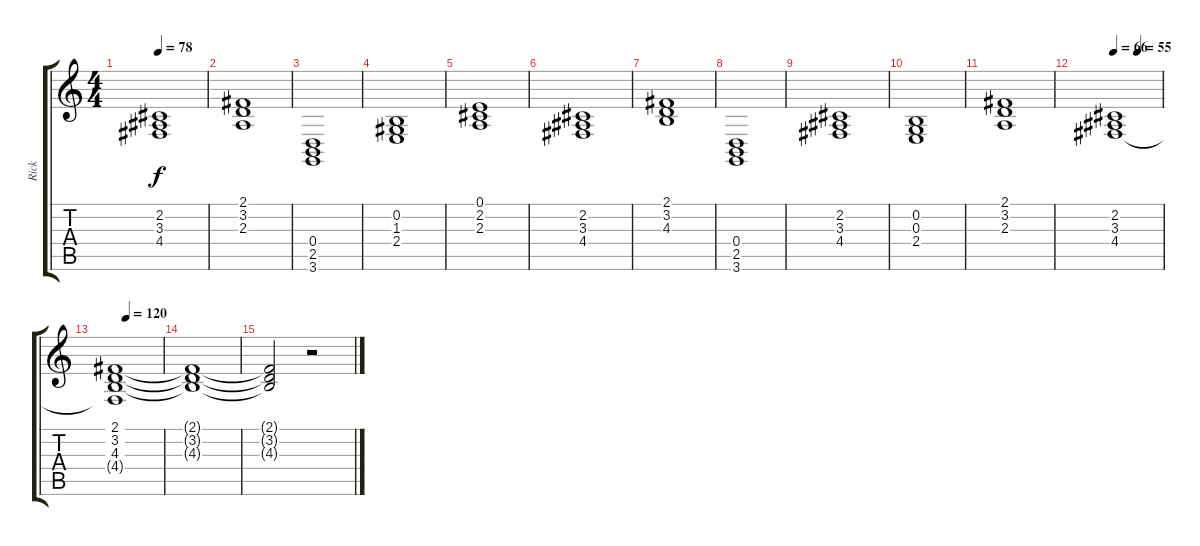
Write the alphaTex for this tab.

\track ("Rick" "Rick") {instrument synthstrings1}
\staff {score tabs}
\tuning (E4 B3 G3 D3 A2 E2) {hide}
\ts (4 4)
\tempo 78
\clef g2
\ks c
(2.2 3.3 4.4).1{dy f} |
(2.1 3.2 2.3).1 |
(0.4 2.5 3.6).1 |
(0.2 1.3 2.4).1 |
(0.1 2.2 2.3).1 |
(2.2 3.3 4.4).1 |
(2.1 3.2 4.3).1 |
(0.4 2.5 3.6).1 |
(2.2 3.3 4.4).1 |
(0.2 0.3 2.4).1 |
(2.1 3.2 2.3).1 |
\tempo 66
\tempo (55 0.5)
(2.2 3.3 4.4).1 |
\tempo (120 0.25)
(2.1 3.2 4.3 4.4{t}).1 |
(2.1{t} 3.2{t} 4.3{t}).1 |
(2.1{t} 3.2{t} 4.3{t}).2 r.2
